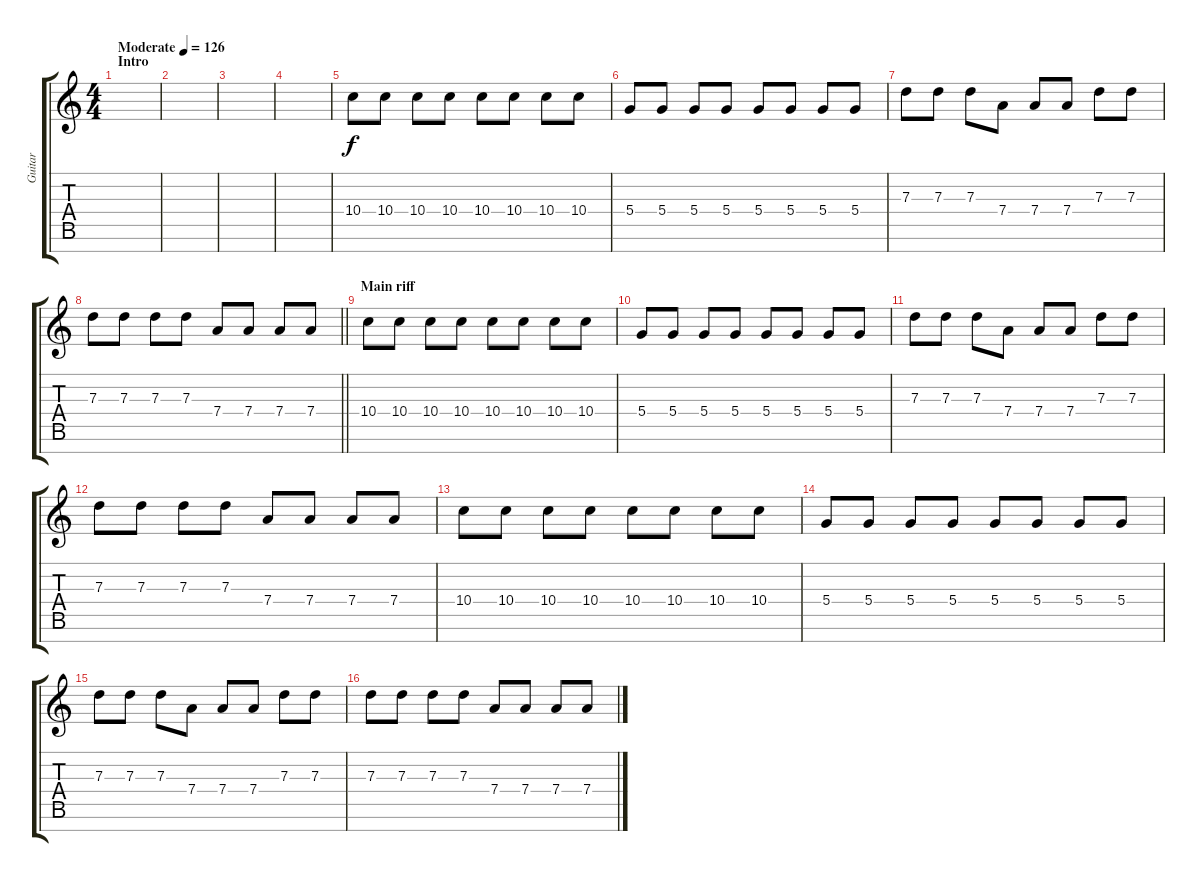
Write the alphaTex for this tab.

\track ("Guitar" "Guitar") {instrument distortionguitar}
\staff {score tabs}
\tuning (E4 B3 G3 D3 A2 E2 B1) {hide}
\ts (4 4)
\section ("" "Intro")
\tempo (126 "Moderate")
\clef g2
\ks c
|
|
|
|
10.4.8 10.4.8 10.4.8 10.4.8 10.4.8 10.4.8 10.4.8 10.4.8 |
5.4.8 5.4.8 5.4.8 5.4.8 5.4.8 5.4.8 5.4.8 5.4.8 |
7.3.8 7.3.8 7.3.8 7.4.8 7.4.8 7.4.8 7.3.8 7.3.8 |
\barLineRight lightlight
7.3.8 7.3.8 7.3.8 7.3.8 7.4.8 7.4.8 7.4.8 7.4.8 |
\section ("" "Main riff")
10.4.8 10.4.8 10.4.8 10.4.8 10.4.8 10.4.8 10.4.8 10.4.8 |
5.4.8 5.4.8 5.4.8 5.4.8 5.4.8 5.4.8 5.4.8 5.4.8 |
7.3.8 7.3.8 7.3.8 7.4.8 7.4.8 7.4.8 7.3.8 7.3.8 |
7.3.8 7.3.8 7.3.8 7.3.8 7.4.8 7.4.8 7.4.8 7.4.8 |
10.4.8 10.4.8 10.4.8 10.4.8 10.4.8 10.4.8 10.4.8 10.4.8 |
5.4.8 5.4.8 5.4.8 5.4.8 5.4.8 5.4.8 5.4.8 5.4.8 |
7.3.8 7.3.8 7.3.8 7.4.8 7.4.8 7.4.8 7.3.8 7.3.8 |
7.3.8 7.3.8 7.3.8 7.3.8 7.4.8 7.4.8 7.4.8 7.4.8
